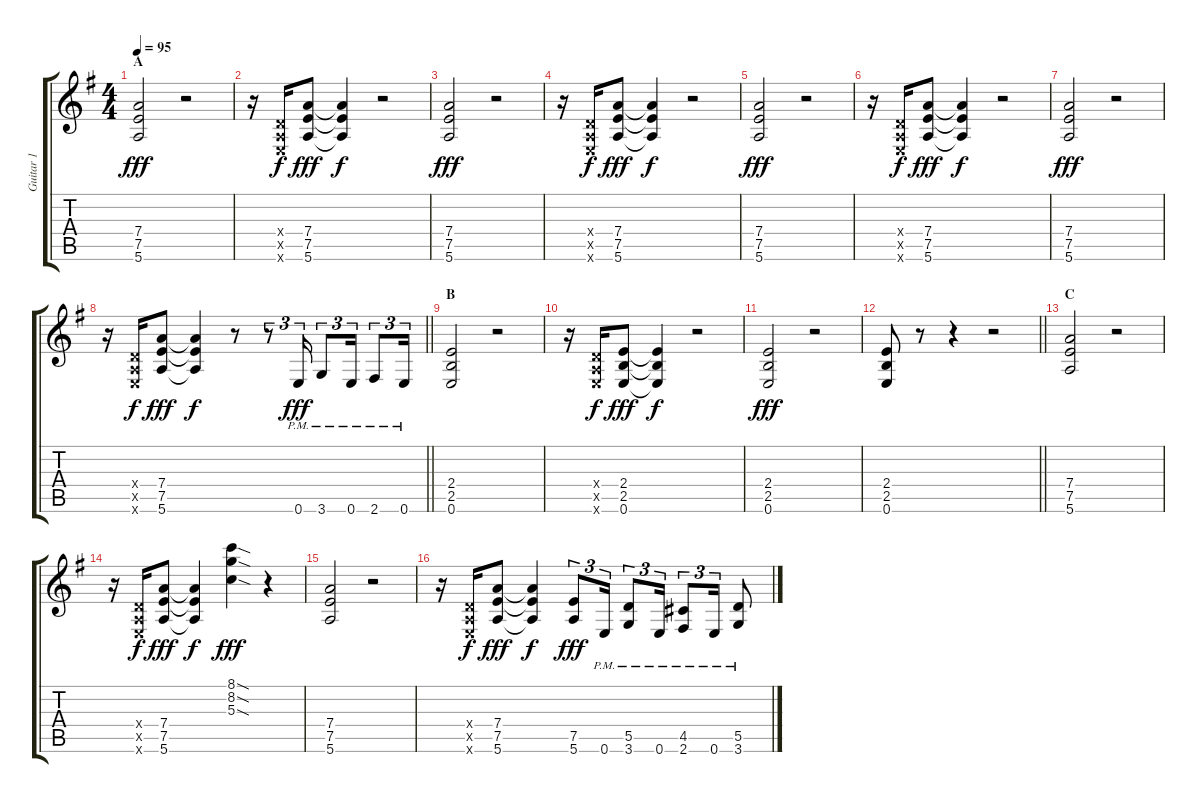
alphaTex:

\track ("Guitar 1" "Guitar 1") {instrument distortionguitar}
\staff {score tabs}
\tuning (E4 B3 G3 D3 A2 E2) {hide}
\ts (4 4)
\section ("" "A")
\tempo 95
\clef g2
\ks g
(7.4 7.5 5.6).2{dy fff instrument distortionguitar} r.2 |
r.16 (0.4{x} 0.5{x} 0.6{x}).16{dy f} (7.4 7.5 5.6).8{dy fff} (7.4{t} 7.5{t} 5.6{t}).4{dy f} r.2 |
(7.4 7.5 5.6).2{dy fff} r.2 |
r.16 (0.4{x} 0.5{x} 0.6{x}).16{dy f} (7.4 7.5 5.6).8{dy fff} (7.4{t} 7.5{t} 5.6{t}).4{dy f} r.2 |
(7.4 7.5 5.6).2{dy fff} r.2 |
r.16 (0.4{x} 0.5{x} 0.6{x}).16{dy f} (7.4 7.5 5.6).8{dy fff} (7.4{t} 7.5{t} 5.6{t}).4{dy f} r.2 |
(7.4 7.5 5.6).2{dy fff} r.2 |
\barLineRight lightlight
r.16 (0.4{x} 0.5{x} 0.6{x}).16{dy f} (7.4 7.5 5.6).8{dy fff} (7.4{t} 7.5{t} 5.6{t}).4{dy f} r.8 r.8{tu (3 2)} 0.6{pm}.16{tu (3 2) dy fff} 3.6{pm}.8{tu (3 2)} 0.6{pm}.16{tu (3 2)} 2.6{pm}.8{tu (3 2)} 0.6{pm}.16{tu (3 2)} |
\section ("" "B")
(2.4 2.5 0.6).2 r.2 |
r.16 (0.4{x} 0.5{x} 0.6{x}).16{dy f} (2.4 2.5 0.6).8{dy fff} (2.4{t} 2.5{t} 0.6{t}).4{dy f} r.2 |
(2.4 2.5 0.6).2{dy fff} r.2 |
\barLineRight lightlight
(2.4 2.5 0.6).8 r.8 r.4 r.2 |
\section ("" "C")
(7.4 7.5 5.6).2 r.2 |
r.16 (0.4{x} 0.5{x} 0.6{x}).16{dy f} (7.4 7.5 5.6).8{dy fff} (7.4{t} 7.5{t} 5.6{t}).4{dy f} (8.1{sod} 8.2{sod} 5.3{sod}).4{dy fff} r.4 |
(7.4 7.5 5.6).2 r.2 |
r.16 (0.4{x} 0.5{x} 0.6{x}).16{dy f} (7.4 7.5 5.6).8{dy fff} (7.4{t} 7.5{t} 5.6{t}).4{dy f} (7.5 5.6).8{tu (3 2) dy fff} 0.6{pm}.16{tu (3 2)} (5.5{pm} 3.6{pm}).8{tu (3 2)} 0.6{pm}.16{tu (3 2)} (4.5{pm} 2.6{pm}).8{tu (3 2)} 0.6{pm}.16{tu (3 2)} (5.5{pm} 3.6{pm}).8
